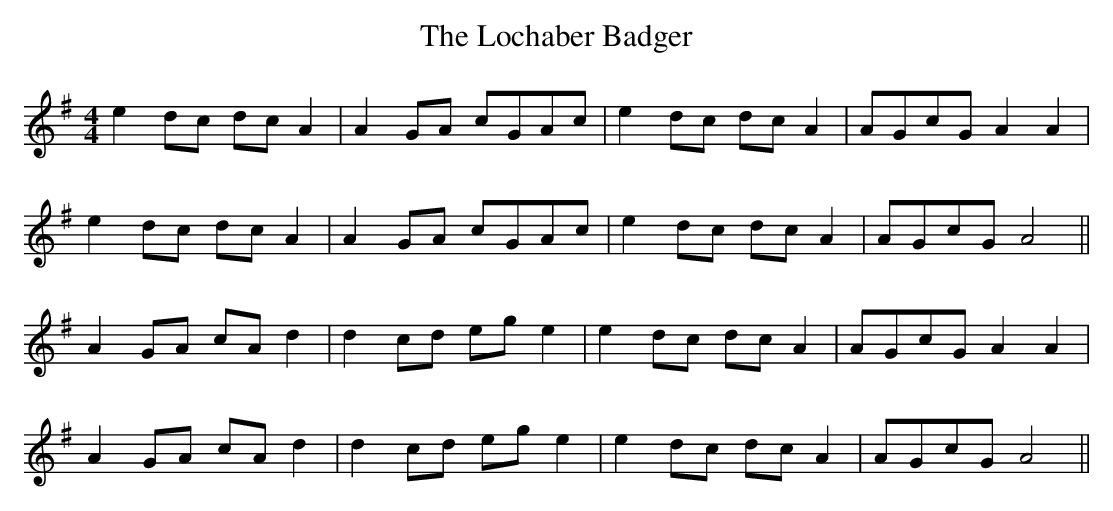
X:1
T: The Lochaber Badger
M: 4/4
L: 1/8
K: Ador
e2 dc dc A2|A2 GA cGAc|e2 dc dc A2|AGcG A2 A2|
e2 dc dc A2|A2 GA cGAc|e2 dc dc A2|AGcG A4||
A2 GA cA d2|d2 cd eg e2|e2 dc dc A2|AGcG A2 A2|
A2 GA cA d2|d2 cd eg e2|e2 dc dc A2|AGcG A4||
